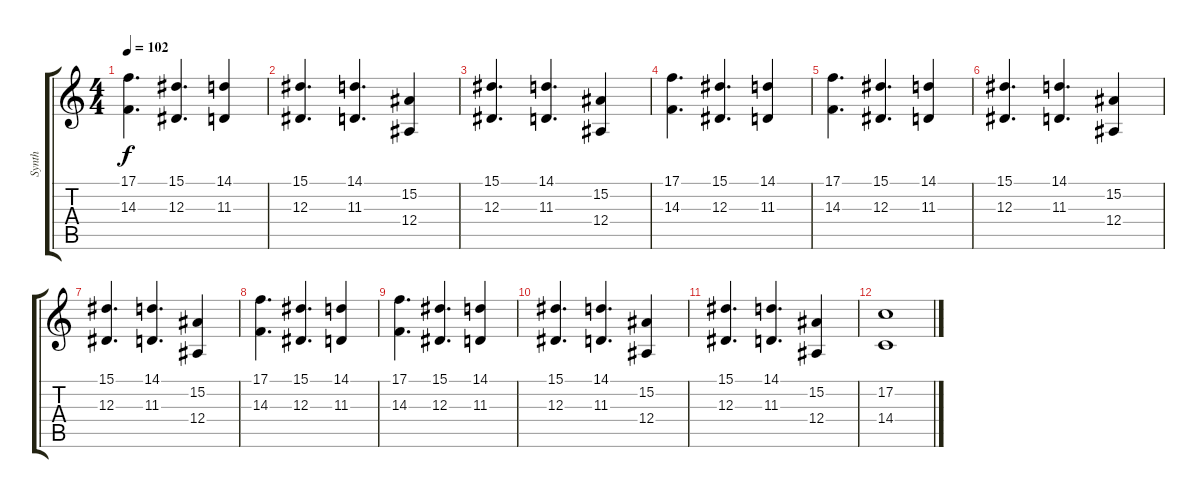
\track ("Synth" "Synth") {instrument stringensemble1}
\staff {score tabs}
\tuning (C4 G3 Eb3 Bb2 F2 C2) {hide}
\ts (4 4)
\tempo 102
\clef g2
\ks c
(17.1 14.3).4{d dy f} (15.1 12.3).4{d} (14.1 11.3).4 |
(15.1 12.3).4{d} (14.1 11.3).4{d} (15.2 12.4).4 |
(15.1 12.3).4{d} (14.1 11.3).4{d} (15.2 12.4).4 |
(17.1 14.3).4{d} (15.1 12.3).4{d} (14.1 11.3).4 |
(17.1 14.3).4{d} (15.1 12.3).4{d} (14.1 11.3).4 |
(15.1 12.3).4{d} (14.1 11.3).4{d} (15.2 12.4).4 |
(15.1 12.3).4{d} (14.1 11.3).4{d} (15.2 12.4).4 |
(17.1 14.3).4{d} (15.1 12.3).4{d} (14.1 11.3).4 |
(17.1 14.3).4{d} (15.1 12.3).4{d} (14.1 11.3).4 |
(15.1 12.3).4{d} (14.1 11.3).4{d} (15.2 12.4).4 |
(15.1 12.3).4{d} (14.1 11.3).4{d} (15.2 12.4).4 |
(17.2 14.4).1
